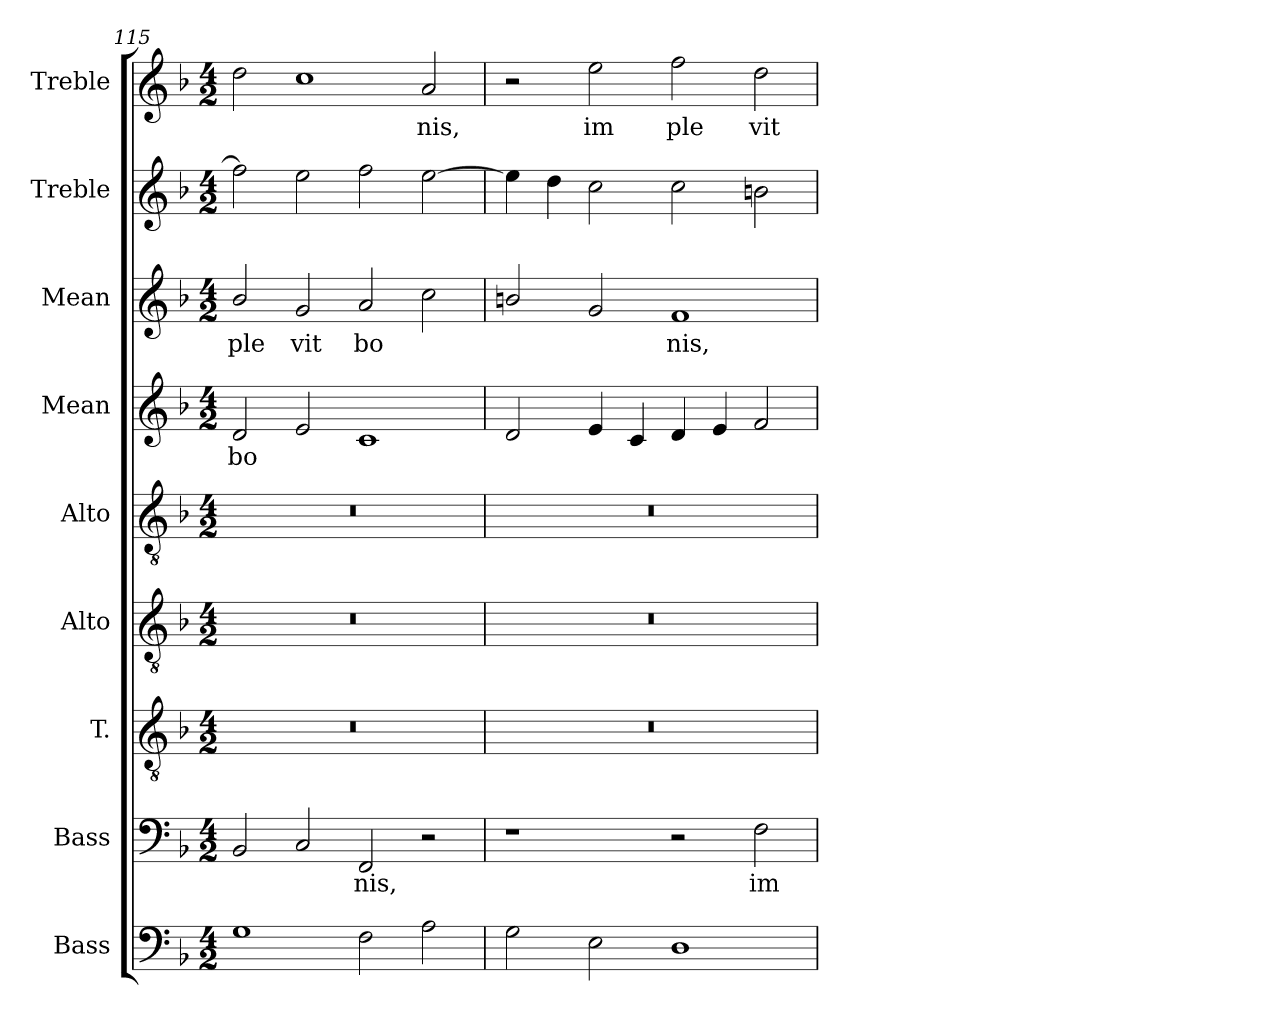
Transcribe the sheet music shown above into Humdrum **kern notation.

**kern	**kern	**text	**kern	**kern	**kern	**kern	**text	**kern	**text	**kern	**kern	**text
*part9	*part8	*part8	*part7	*part6	*part5	*part4	*part4	*part3	*part3	*part2	*part1	*part1
*staff9	*staff8	*staff8	*staff7	*staff6	*staff5	*staff4	*staff4	*staff3	*staff3	*staff2	*staff1	*staff1
*I"Bass	*I"Bass	*	*I"T.	*I"Alto	*I"Alto	*I"Mean	*	*I"Mean	*	*I"Treble	*I"Treble	*
*I'B.	*I'B.	*	*I'T.	*I'A2.	*I'A1.	*I'M.	*	*I'M.	*	*I'Tr.	*I'Tr.	*
*clefF4	*clefF4	*	*clefGv2	*clefGv2	*clefGv2	*clefG2	*	*clefG2	*	*clefG2	*clefG2	*
*	*	*	*ITrd7c12	*ITrd7c12	*ITrd7c12	*	*	*	*	*	*	*
*k[b-]	*k[b-]	*	*k[b-]	*k[b-]	*k[b-]	*k[b-]	*	*k[b-]	*	*k[b-]	*k[b-]	*
*F:	*F:	*	*F:	*F:	*F:	*F:	*	*F:	*	*F:	*F:	*
*M4/2	*M4/2	*	*M4/2	*M4/2	*M4/2	*M4/2	*	*M4/2	*	*M4/2	*M4/2	*
=115	=115	=115	=115	=115	=115	=115	=115	=115	=115	=115	=115	=115
!	!	!	!LO:N:vis=1	!LO:N:vis=1	!LO:N:vis=1	!	!	!	!	!	!	!
!	!	!	!	!	!	!	!LO:LY:b:color=#000000	!	!	!	!	!
!	!	!	!	!	!	!	!	!	!LO:LY:b:color=#000000	!	!	!
1Gi	2BB-i/	.	0r	0r	0r	2di/	bo	2b-i/	ple	2ffi\]	2ddi\	.
!	!	!	!	!	!	!	!	!	!LO:LY:b:color=#000000	!	!	!
.	2Ci/	.	.	.	.	2ei/	.	2gi/	vit	2eei\	1cci	.
!	!	!LO:LY:b:color=#000000	!	!	!	!	!	!	!	!	!	!
!	!	!	!	!	!	!	!	!	!LO:LY:b:color=#000000	!	!	!
2Fi\	2FFi/	nis,	.	.	.	1ci	.	2ai/	bo	2ffi\	.	.
!	!	!	!	!	!	!	!	!	!	!	!	!LO:LY:b:color=#000000
2Ai\	2r	.	.	.	.	.	.	2cci\	.	[>2eei\	2ai/	nis,
!!LO:PB:g=z
=116	=116	=116	=116	=116	=116	=116	=116	=116	=116	=116	=116	=116
!	!	!	!LO:N:vis=1	!LO:N:vis=1	!LO:N:vis=1	!	!	!	!	!	!	!
2Gi\	1r	.	0r	0r	0r	2di/	.	2bni/	.	4eei\]	2r	.
.	.	.	.	.	.	.	.	.	.	4ddi\	.	.
!	!	!	!	!	!	!	!	!	!	!	!	!LO:LY:b:color=#000000
2Ei\	.	.	.	.	.	4ei/	.	2gi/	.	2cci\	2eei\	im
.	.	.	.	.	.	4ci/	.	.	.	.	.	.
!	!	!	!	!	!	!	!	!	!LO:LY:b:color=#000000	!	!	!
!	!	!	!	!	!	!	!	!	!	!	!	!LO:LY:b:color=#000000
1Di	2r	.	.	.	.	4di/	.	1fi	nis,	2cci\	2ffi\	ple
.	.	.	.	.	.	4ei/	.	.	.	.	.	.
!	!	!LO:LY:b:color=#000000	!	!	!	!	!	!	!	!	!	!
!	!	!	!	!	!	!	!	!	!	!	!	!LO:LY:b:color=#000000
.	2Fi\	im	.	.	.	2fi/	.	.	.	2bni\	2ddi\	vit
=	=	=	=	=	=	=	=	=	=	=	=	=
*-	*-	*-	*-	*-	*-	*-	*-	*-	*-	*-	*-	*-
